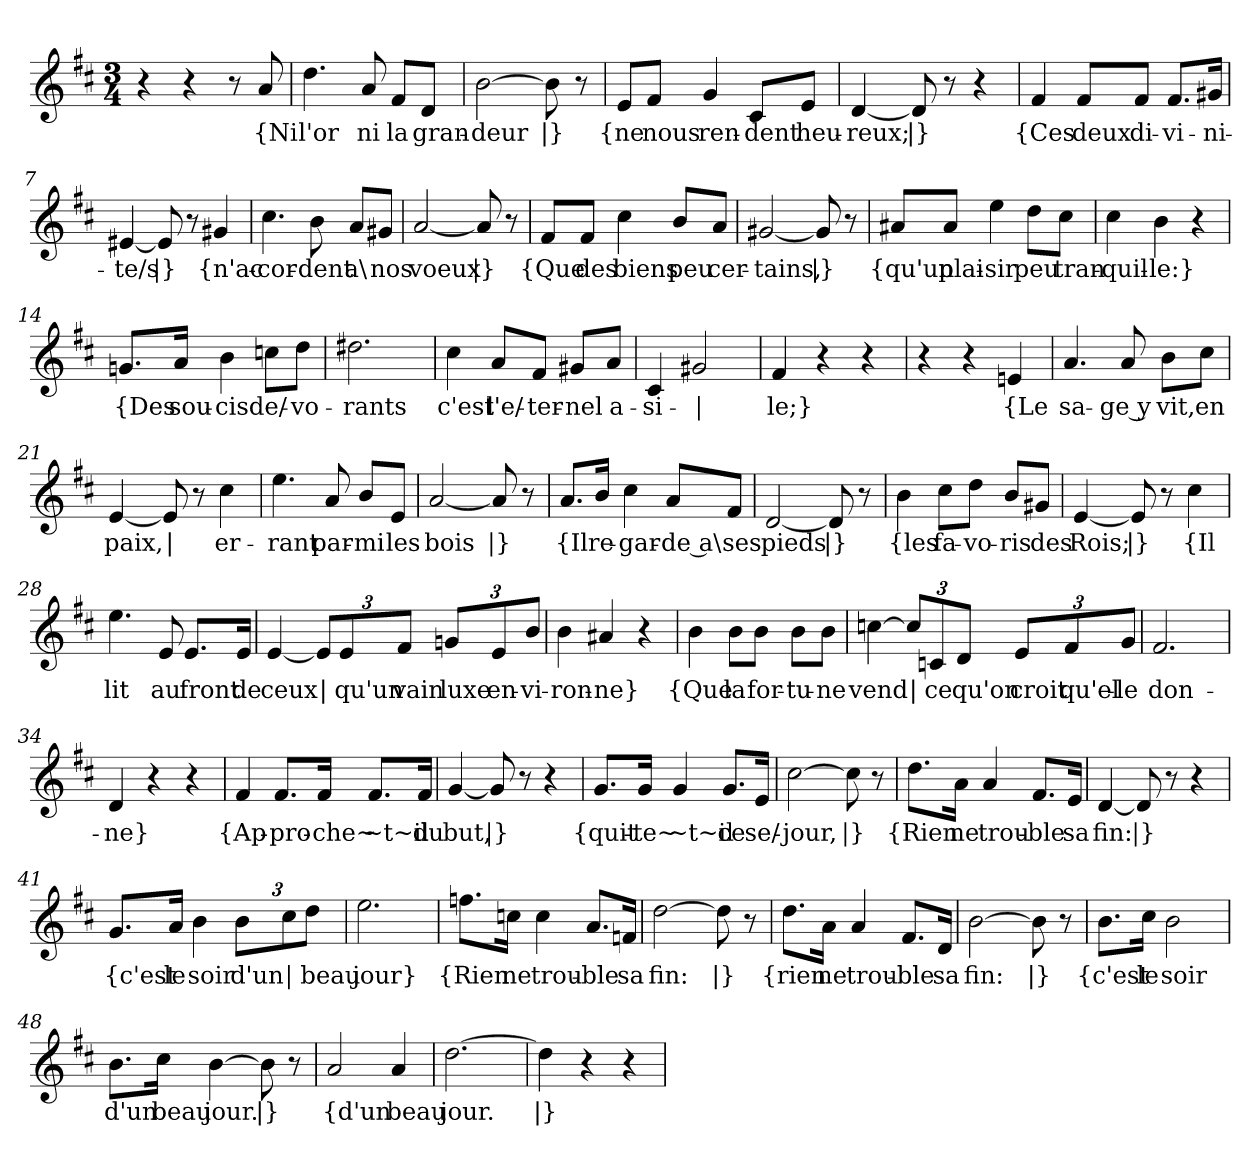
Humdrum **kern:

**kern	**text
*part1	*part1
*staff1	*staff1
*clefG2	*
*k[f#c#]	*
*M3/4	*
=1	=1
4r	.
4r	.
8r	.
!	!LO:LY:b
8a/	{Ni
=2	=2
!	!LO:LY:b
4.dd\	l'or
!	!LO:LY:b
8a/	ni
!	!LO:LY:b
8f#/L	la
!	!LO:LY:b
8d/J	gran-
=3	=3
!	!LO:LY:b
[2b\	-deur
!	!LO:LY:b
8b\]	|}
8r	.
=4	=4
!	!LO:LY:b
8e/L	{ne
!	!LO:LY:b
8f#/J	nous
!	!LO:LY:b
4g/	ren-
!	!LO:LY:b
8c#/L	-dent
!	!LO:LY:b
8e/J	heu-
=5	=5
!	!LO:LY:b
[4d/	-reux;
!	!LO:LY:b
8d/]	|}
8r	.
4r	.
!!LO:LB:g=z
=6	=6
!	!LO:LY:b
4f#/	{Ces
!	!LO:LY:b
8f#/L	deux
!	!LO:LY:b
8f#/J	di-
!	!LO:LY:b
8.f#/L	-vi-
!	!LO:LY:b
16g#X/Jk	-ni-
=7	=7
!	!LO:LY:b
[4e#X/	-te/s
!	!LO:LY:b
8e#/]	|}
8r	.
!	!LO:LY:b
4g#X/	{n'ac-
=8	=8
!	!LO:LY:b
4.cc#\	-cor-
!	!LO:LY:b
8b\	-dent
!	!LO:LY:b
8a/L	a\
!	!LO:LY:b
8g#X/J	nos
=9	=9
!	!LO:LY:b
[2a/	voeux
!	!LO:LY:b
8a/]	|}
8r	.
=10	=10
!	!LO:LY:b
8f#/L	{Que
!	!LO:LY:b
8f#/J	des
!	!LO:LY:b
4cc#\	biens
!	!LO:LY:b
8b/L	peu
!	!LO:LY:b
8a/J	cer-
!!LO:LB:g=z
=11	=11
!	!LO:LY:b
[2g#X/	-tains,
!	!LO:LY:b
8g#/]	|}
8r	.
=12	=12
!	!LO:LY:b
8a#X/L	{qu'un
!	!LO:LY:b
8a#/J	plai-
!	!LO:LY:b
4ee\	-sir
!	!LO:LY:b
8dd\L	peu
!	!LO:LY:b
8cc#\J	tran-
=13	=13
!	!LO:LY:b
4cc#\	-quil-
!	!LO:LY:b
4b\	-le:}
4r	.
=14	=14
!	!LO:LY:b
8.gn/L	{Des
!	!LO:LY:b
16a/Jk	sou-
!	!LO:LY:b
4b\	-cis
!	!LO:LY:b
8ccn\L	de/-
!	!LO:LY:b
8dd\J	-vo-
=15	=15
!	!LO:LY:b
2.dd#X\	-rants
=16	=16
!	!LO:LY:b
4cc#\	c'est
!	!LO:LY:b
8a/L	l'e/-
!	!LO:LY:b
8f#/J	-ter-
!	!LO:LY:b
8g#X/L	-nel
!	!LO:LY:b
8a/J	a-
!!LO:LB:g=z
=17	=17
!	!LO:LY:b
4c#/	-si-
!	!LO:LY:b
2g#X/	|
=18	=18
!	!LO:LY:b
4f#/	-le;}
4r	.
4r	.
=19	=19
4r	.
4r	.
!	!LO:LY:b
4en/	{Le
=20	=20
!	!LO:LY:b
4.a/	sa-
!	!LO:LY:b
8a/	-ge y
!	!LO:LY:b
8b\L	vit,
!	!LO:LY:b
8cc#\J	en
=21	=21
!	!LO:LY:b
[4e/	paix,
!	!LO:LY:b
8e/]	|
8r	.
!	!LO:LY:b
4cc#\	er-
=22	=22
!	!LO:LY:b
4.ee\	-rant
!	!LO:LY:b
8a/	par-
!	!LO:LY:b
8b/L	-mi
!	!LO:LY:b
8e/J	les
=23	=23
!	!LO:LY:b
[2a/	bois
!	!LO:LY:b
8a/]	|}
8r	.
!!LO:LB:g=z
=24	=24
!	!LO:LY:b
8.a/L	{Il
!	!LO:LY:b
16b/Jk	re-
!	!LO:LY:b
4cc#\	-gar-
!	!LO:LY:b
8a/L	-de a\
!	!LO:LY:b
8f#/J	ses
=25	=25
!	!LO:LY:b
[2d/	pieds
!	!LO:LY:b
8d/]	|}
8r	.
=26	=26
!	!LO:LY:b
4b\	{les
!	!LO:LY:b
8cc#\L	fa-
!	!LO:LY:b
8dd\J	-vo-
!	!LO:LY:b
8b/L	-ris
!	!LO:LY:b
8g#X/J	des
=27	=27
!	!LO:LY:b
[4e/	Rois;
!	!LO:LY:b
8e/]	|}
8r	.
!	!LO:LY:b
4cc#\	{Il
=28	=28
!	!LO:LY:b
4.ee\	lit
!	!LO:LY:b
8e/	au
!	!LO:LY:b
8.e/L	front
!	!LO:LY:b
16e/Jk	de
!!LO:LB:g=z
=29	=29
!	!LO:LY:b
[4e/	ceux
*Xbrackettup	*
!	!LO:LY:b
12e/L]	|
!	!LO:LY:b
12e/	qu'un
!	!LO:LY:b
12f#/J	vain
!	!LO:LY:b
12gn/L	luxe
!	!LO:LY:b
12e/	en-
!	!LO:LY:b
12b/J	-vi-
=30	=30
!	!LO:LY:b
4b\	-ron-
!	!LO:LY:b
4a#X/	-ne}
4r	.
=31	=31
!	!LO:LY:b
4b\	{Que
!	!LO:LY:b
8b\L	la
!	!LO:LY:b
8b\J	for-
!	!LO:LY:b
8b\L	-tu-
!	!LO:LY:b
8b\J	-ne
=32	=32
!	!LO:LY:b
[4ccn\	vend
!	!LO:LY:b
12cc/L]	|
!	!LO:LY:b
12cn/	ce
!	!LO:LY:b
12d/J	qu'on
!	!LO:LY:b
12e/L	croit
!	!LO:LY:b
12f#/	qu'el-
!	!LO:LY:b
12g/J	-le
=33	=33
!	!LO:LY:b
2.f#/	don-
!!LO:LB:g=z
=34	=34
!	!LO:LY:b
4d/	-ne}
4r	.
4r	.
=35	=35
!	!LO:LY:b
4f#/	{Ap-
!	!LO:LY:b
8.f#/L	-pro-
!	!LO:LY:b
16f#/Jk	-che~
!	!LO:LY:b
8.f#/L	~t~il
!	!LO:LY:b
16f#/Jk	du
=36	=36
!	!LO:LY:b
[4g/	but,
!	!LO:LY:b
8g/]	|}
8r	.
4r	.
=37	=37
!	!LO:LY:b
8.g/L	{quit-
!	!LO:LY:b
16g/Jk	-te~
!	!LO:LY:b
4g/	~t~il
!	!LO:LY:b
8.g/L	ce
!	!LO:LY:b
16e/Jk	se/-
=38	=38
!	!LO:LY:b
[2cc#\	-jour,
!	!LO:LY:b
8cc#\]	|}
8r	.
!!LO:LB:g=z
=39	=39
!	!LO:LY:b
8.dd\L	{Rien
!	!LO:LY:b
16a\Jk	ne
!	!LO:LY:b
4a/	trou-
!	!LO:LY:b
8.f#/L	-ble
!	!LO:LY:b
16e/Jk	sa
=40	=40
!	!LO:LY:b
[4d/	fin:
!	!LO:LY:b
8d/]	|}
8r	.
4r	.
=41	=41
!	!LO:LY:b
8.g/L	{c'est
!	!LO:LY:b
16a/Jk	le
!	!LO:LY:b
4b\	soir
!	!LO:LY:b
12b\L	d'un
!	!LO:LY:b
12cc#\	|
!	!LO:LY:b
12dd\J	beau
=42	=42
!	!LO:LY:b
2.ee\	jour}
=43	=43
!	!LO:LY:b
8.ffn\L	{Rien
!	!LO:LY:b
16ccn\Jk	ne
!	!LO:LY:b
4cc\	trou-
!	!LO:LY:b
8.a/L	-ble
!	!LO:LY:b
16fn/Jk	sa
=44	=44
!	!LO:LY:b
[2dd\	fin:
!	!LO:LY:b
8dd\]	|}
8r	.
!!LO:LB:g=z
=45	=45
!	!LO:LY:b
8.dd\L	{rien
!	!LO:LY:b
16a\Jk	ne
!	!LO:LY:b
4a/	trou-
!	!LO:LY:b
8.f#/L	-ble
!	!LO:LY:b
16d/Jk	sa
=46	=46
!	!LO:LY:b
[2b\	fin:
!	!LO:LY:b
8b\]	|}
8r	.
=47	=47
!	!LO:LY:b
8.b\L	{c'est
!	!LO:LY:b
16cc#\Jk	le
!	!LO:LY:b
2b\	soir
=48	=48
!	!LO:LY:b
8.b\L	d'un
!	!LO:LY:b
16cc#\Jk	beau
!	!LO:LY:b
[4b\	jour.
!	!LO:LY:b
8b\]	|}
8r	.
=49	=49
!	!LO:LY:b
2a/	{d'un
!	!LO:LY:b
4a/	beau
=50	=50
!	!LO:LY:b
[2.dd\	jour.
=51	=51
!	!LO:LY:b
4dd\]	|}
4r	.
4r	.
=	=
*-	*-
